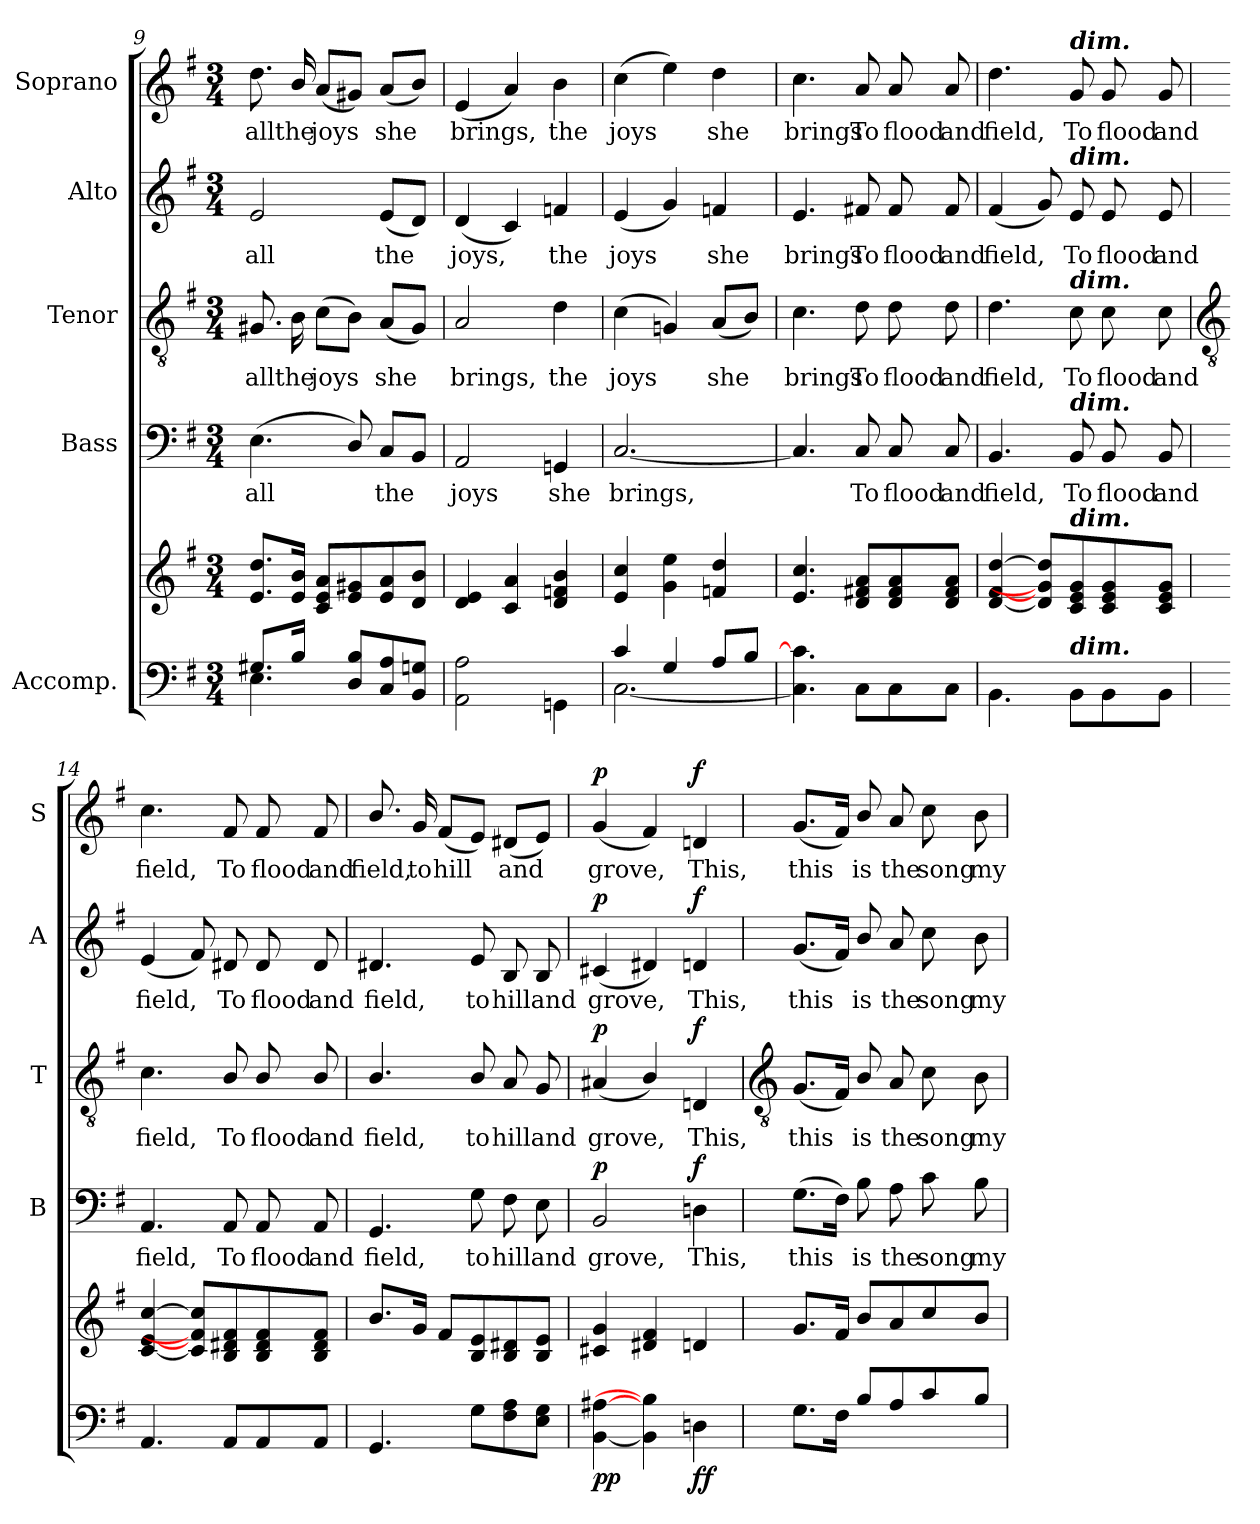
**kern	**kern	**dynam	**kern	**text	**dynam	**kern	**text	**dynam	**kern	**text	**dynam	**kern	**text	**dynam
*part5	*part5	*part5	*part4	*part4	*part4	*part3	*part3	*part3	*part2	*part2	*part2	*part1	*part1	*part1
*staff6	*staff5	*staff5/6	*staff4	*staff4	*staff4	*staff3	*staff3	*staff3	*staff2	*staff2	*staff2	*staff1	*staff1	*staff1
*I"Accomp.	*	*	*I"Bass	*	*	*I"Tenor	*	*	*I"Alto	*	*	*I"Soprano	*	*
*	*	*	*I'B	*	*	*I'T	*	*	*I'A	*	*	*I'S	*	*
!!LO:LB:g=z
*clefF4	*clefG2	*	*clefF4	*	*	*clefGv2	*	*	*clefG2	*	*	*clefG2	*	*
*k[f#]	*k[f#]	*	*k[f#]	*	*	*k[f#]	*	*	*k[f#]	*	*	*k[f#]	*	*
*G:	*G:	*	*G:	*	*	*G:	*	*	*G:	*	*	*G:	*	*
*M3/4	*M3/4	*	*M3/4	*	*	*M3/4	*	*	*M3/4	*	*	*M3/4	*	*
=9	=9	=9	=9	=9	=9	=9	=9	=9	=9	=9	=9	=9	=9	=9
*^	*	*	*	*	*	*	*	*	*	*	*	*	*	*
!	!	!	!	!	!LO:LY:b	!	!	!LO:LY:b	!	!	!LO:LY:b	!	!	!LO:LY:b	!
8.G#X/L	4.E	8.e/ 8.dd/L	.	(<4.E	all	.	8.G#X	all	.	2e	all	.	8.dd	all	.
!	!	!	!	!	!	!	!	!LO:LY:b	!	!	!	!	!	!LO:LY:b	!
16B/J	.	16e/ 16b/J	.	.	.	.	16B	the	.	.	.	.	16b/	the	.
!	!	!	!	!	!	!	!	!LO:LY:b	!	!	!	!	!	!LO:LY:b	!
2ryy	.	8c 8e 8aL	.	.	.	.	(>8cL	joys	.	.	.	.	(<8aL	joys	.
.	8D/ 8B/L	8e 8g#X	.	8D/)	.	.	8BJ)	.	.	.	.	.	8g#XJ)	.	.
!	!	!	!	!	!LO:LY:b	!	!	!LO:LY:b	!	!	!LO:LY:b	!	!	!LO:LY:b	!
.	8C 8A	8e 8a	.	8CL	the	.	(<8AL	she	.	(<8eL	the	.	(<8aL	she	.
.	8BB 8GJ	8d 8bJ	.	8BBJ	.	.	8G#J)	.	.	8dJ)	.	.	8bJ)	.	.
=10	=10	=10	=10	=10	=10	=10	=10	=10	=10	=10	=10	=10	=10	=10	=10
!LO:N:vis=1	!	!	!	!	!LO:LY:b	!	!	!LO:LY:b	!	!	!LO:LY:b	!	!	!LO:LY:b	!
2.ryy	2AA 2A	4d 4e	.	2AA	joys	.	2A	brings,	.	(<4d	joys,	.	(<4e	brings,	.
.	.	4c 4a	.	.	.	.	.	.	.	4c)	.	.	4a)	.	.
!	!	!	!	!	!LO:LY:b	!	!	!LO:LY:b	!	!	!LO:LY:b	!	!	!LO:LY:b	!
.	4GGn	4d 4fn 4b	.	4GGn	she	.	4d	the	.	4fn	the	.	4b	the	.
=11	=11	=11	=11	=11	=11	=11	=11	=11	=11	=11	=11	=11	=11	=11	=11
!	!	!	!	!	!LO:LY:b	!	!	!LO:LY:b	!	!	!LO:LY:b	!	!	!LO:LY:b	!
4c/	[2.C\	4e 4cc	.	[2.C	brings,	.	(<4c	joys	.	(<4e	joys	.	(>4cc	joys	.
4G/	.	4g 4ee	.	.	.	.	4Gn)	.	.	4g)	.	.	4ee)	.	.
!	!	!	!	!	!	!	!	!LO:LY:b	!	!	!LO:LY:b	!	!	!LO:LY:b	!
8A/L	.	4fn 4dd	.	.	.	.	(<8AL	she	.	4fn	she	.	4dd	she	.
8B/J	.	.	.	.	.	.	8BJ)	.	.	.	.	.	.	.	.
=12	=12	=12	=12	=12	=12	=12	=12	=12	=12	=12	=12	=12	=12	=12	=12
!LO:N:vis=1	!	!	!	!	!	!	!	!LO:LY:b	!	!	!LO:LY:b	!	!	!LO:LY:b	!
2.ryy	4.C] 4.c]	4.e 4.cc	.	4.C]	.	.	4.c	brings	.	4.e	brings	.	4.cc	brings	.
!	!	!	!	!	!LO:LY:b	!	!	!LO:LY:b	!	!	!LO:LY:b	!	!	!LO:LY:b	!
.	8CL	8d 8f#X 8aL	.	8C	To	.	8d	To	.	8f#X	To	.	8a	To	.
!	!	!	!	!	!LO:LY:b	!	!	!LO:LY:b	!	!	!LO:LY:b	!	!	!LO:LY:b	!
.	8C	8d 8f# 8a	.	8C	flood	.	8d	flood	.	8f#	flood	.	8a	flood	.
!	!	!	!	!	!LO:LY:b	!	!	!LO:LY:b	!	!	!LO:LY:b	!	!	!LO:LY:b	!
.	8CJ	8d 8f# 8aJ	.	8C	and	.	8d	and	.	8f#	and	.	8a	and	.
=13	=13	=13	=13	=13	=13	=13	=13	=13	=13	=13	=13	=13	=13	=13	=13
!LO:N:vis=1	!	!	!	!	!LO:LY:b	!	!	!LO:LY:b	!	!	!LO:LY:b	!	!	!LO:LY:b	!
2.ryy	4.BB	[4d [4f# [4dd	.	4.BB	field,	.	4.d	field,	.	(<4f#	field,	.	4.dd	field,	.
.	.	8d] 8g] 8dd]L	.	.	.	.	.	.	.	8g)	.	.	.	.	.
!	!	!	!	!	!	!	!	!	!	!	!	!	!LO:TX:a:Bi:t=dim.	!	!
!	!	!	!	!	!	!	!	!	!	!LO:TX:a:Bi:t=dim.	!	!	!	!	!
!	!	!	!	!	!	!	!LO:TX:a:Bi:t=dim.	!	!	!	!	!	!	!	!
!	!	!	!	!LO:TX:a:Bi:t=dim.	!	!	!	!	!	!	!	!	!	!	!
!	!	!LO:TX:a:Bi:t=dim.	!	!	!	!	!	!	!	!	!	!	!	!	!
!	!LO:TX:a:Bi:t=dim.	!	!	!	!	!	!	!	!	!	!	!	!	!	!
!	!	!	!	!	!LO:LY:b	!	!	!LO:LY:b	!	!	!LO:LY:b	!	!	!LO:LY:b	!
.	8BBL	8c 8e 8g	.	8BB	To	.	8c	To	.	8e	To	.	8g	To	.
!	!	!	!	!	!LO:LY:b	!	!	!LO:LY:b	!	!	!LO:LY:b	!	!	!LO:LY:b	!
.	8BB	8c 8e 8g	.	8BB	flood	.	8c	flood	.	8e	flood	.	8g	flood	.
!	!	!	!	!	!LO:LY:b	!	!	!LO:LY:b	!	!	!LO:LY:b	!	!	!LO:LY:b	!
.	8BBJ	8c 8e 8gJ	.	8BB	and	.	8c	and	.	8e	and	.	8g	and	.
*v	*v	*	*	*	*	*	*	*	*	*	*	*	*	*	*
!!LO:LB:g=z
=14	=14	=14	=14	=14	=14	=14	=14	=14	=14	=14	=14	=14	=14	=14
*	*	*	*	*	*	*clefGv2	*	*	*	*	*	*	*	*
*^	*	*	*	*	*	*	*	*	*	*	*	*	*	*
!	!	!	!	!	!LO:LY:b	!	!	!LO:LY:b	!	!	!LO:LY:b	!	!	!LO:LY:b	!
*v	*v	*	*	*	*	*	*	*	*	*	*	*	*	*	*
4.AA	[4c [4e [4cc	.	4.AA	field,	.	4.c	field,	.	(<4e	field,	.	4.cc	field,	.
.	8c] 8f#] 8cc]L	.	.	.	.	.	.	.	8f#)	.	.	.	.	.
!	!	!	!	!LO:LY:b	!	!	!LO:LY:b	!	!	!LO:LY:b	!	!	!LO:LY:b	!
8AAL	8B 8d#X 8f#	.	8AA	To	.	8B/	To	.	8d#X	To	.	8f#	To	.
!	!	!	!	!LO:LY:b	!	!	!LO:LY:b	!	!	!LO:LY:b	!	!	!LO:LY:b	!
8AA	8B 8d# 8f#	.	8AA	flood	.	8B/	flood	.	8d#	flood	.	8f#	flood	.
!	!	!	!	!LO:LY:b	!	!	!LO:LY:b	!	!	!LO:LY:b	!	!	!LO:LY:b	!
8AAJ	8B 8d# 8f#J	.	8AA	and	.	8B/	and	.	8d#	and	.	8f#	and	.
=15	=15	=15	=15	=15	=15	=15	=15	=15	=15	=15	=15	=15	=15	=15
!	!	!	!	!LO:LY:b	!	!	!LO:LY:b	!	!	!LO:LY:b	!	!	!LO:LY:b	!
4.GG	8.b/L	.	4.GG	field,	.	4.B/	field,	.	4.d#X	field,	.	8.b/	field,	.
!	!	!	!	!	!	!	!	!	!	!	!	!	!LO:LY:b	!
.	16gJ	.	.	.	.	.	.	.	.	.	.	16g	to	.
!	!	!	!	!	!	!	!	!	!	!	!	!	!LO:LY:b	!
.	8f#L	.	.	.	.	.	.	.	.	.	.	(<8f#L	hill	.
!	!	!	!	!LO:LY:b	!	!	!LO:LY:b	!	!	!LO:LY:b	!	!	!	!
8GL	8B 8e	.	8G	to	.	8B/	to	.	8e	to	.	8eJ)	.	.
!	!	!	!	!LO:LY:b	!	!	!LO:LY:b	!	!	!LO:LY:b	!	!	!LO:LY:b	!
8F# 8A	8B 8d#X	.	8F#	hill	.	8A	hill	.	8B	hill	.	(<8d#XL	and	.
!	!	!	!	!LO:LY:b	!	!	!LO:LY:b	!	!	!LO:LY:b	!	!	!	!
8E 8GJ	8B 8eJ	.	8E	and	.	8G	and	.	8B	and	.	8eJ)	.	.
=16	=16	=16	=16	=16	=16	=16	=16	=16	=16	=16	=16	=16	=16	=16
!	!	!LO:DY:b=2	!	!LO:LY:b	!	!	!LO:LY:b	!	!	!LO:LY:b	!	!	!LO:LY:b	!
!	!	!LO:DY:n=1:b	!	!	!LO:DY:b	!	!	!LO:DY:b	!	!	!LO:DY:b	!	!	!LO:DY:b
[4BB [4A#X	4c#X 4g	p p	2BB	grove,	p	(<4A#X	grove,	p	(<4c#X	grove,	p	(<4g	grove,	p
4BB] 4B]	4d#X 4f#	.	.	.	.	4B/)	.	.	4d#X)	.	.	4f#)	.	.
!	!	!LO:DY:n=2:b=2	!	!LO:LY:b	!	!	!LO:LY:b	!	!	!LO:LY:b	!	!	!LO:LY:b	!
!	!	!LO:DY:n=3:b	!	!	!LO:DY:b	!	!	!LO:DY:b	!	!	!LO:DY:b	!	!	!LO:DY:b
4Dn	4dn	f f	4Dn	This,	f	4Dn	This,	f	4dn	This,	f	4dn	This,	f
!!LO:LB:g=z
=17	=17	=17	=17	=17	=17	=17	=17	=17	=17	=17	=17	=17	=17	=17
*	*	*	*	*	*	*clefGv2	*	*	*	*	*	*	*	*
!	!	!	!	!LO:LY:b	!	!	!LO:LY:b	!	!	!LO:LY:b	!	!	!LO:LY:b	!
8.GL	8.gL	.	(>8.GL	this	.	(<8.GL	this	.	(<8.gL	this	.	(<8.gL	this	.
16F#J	16f#J	.	16F#J)	.	.	16F#J)	.	.	16f#J)	.	.	16f#J)	.	.
!	!	!	!	!LO:LY:b	!	!	!LO:LY:b	!	!	!LO:LY:b	!	!	!LO:LY:b	!
8B/L	8b/L	.	8B\	is	.	8B/	is	.	8b/	is	.	8b/	is	.
!	!	!	!	!LO:LY:b	!	!	!LO:LY:b	!	!	!LO:LY:b	!	!	!LO:LY:b	!
8A	8a	.	8A	the	.	8A	the	.	8a	the	.	8a	the	.
!	!	!	!	!LO:LY:b	!	!	!LO:LY:b	!	!	!LO:LY:b	!	!	!LO:LY:b	!
8c	8cc	.	8c	song	.	8c	song	.	8cc	song	.	8cc	song	.
!	!	!	!	!LO:LY:b	!	!	!LO:LY:b	!	!	!LO:LY:b	!	!	!LO:LY:b	!
8BJ	8bJ	.	8B	my	.	8B	my	.	8b	my	.	8b	my	.
=	=	=	=	=	=	=	=	=	=	=	=	=	=	=
*-	*-	*-	*-	*-	*-	*-	*-	*-	*-	*-	*-	*-	*-	*-
